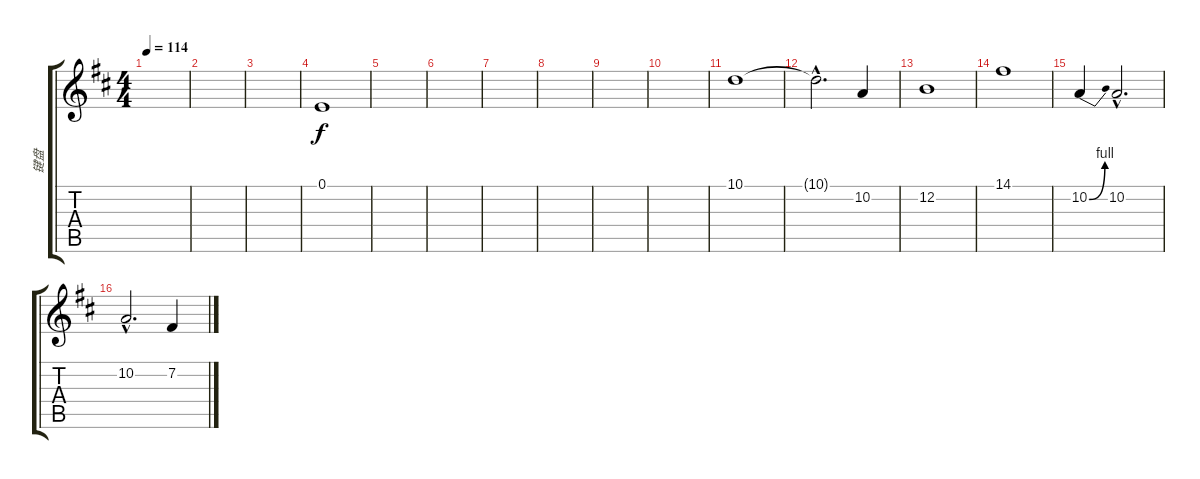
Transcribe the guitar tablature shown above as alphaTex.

\track ("键盘" "键盘") {instrument synthbrass1}
\staff {score tabs}
\tuning (E4 B3 G3 D3 A2 E2) {hide}
\ts (4 4)
\tempo 114
\clef g2
\ks d
|
|
|
0.1.1 |
|
|
|
|
|
|
10.1.1{instrument tenorsax} |
10.1{hac t}.2{d} 10.2.4 |
12.2.1 |
14.1.1 |
10.2{be (bend 0 0 60 4)}.4 10.2{hac}.2{d} |
10.2{hac}.2{d} 7.2.4
